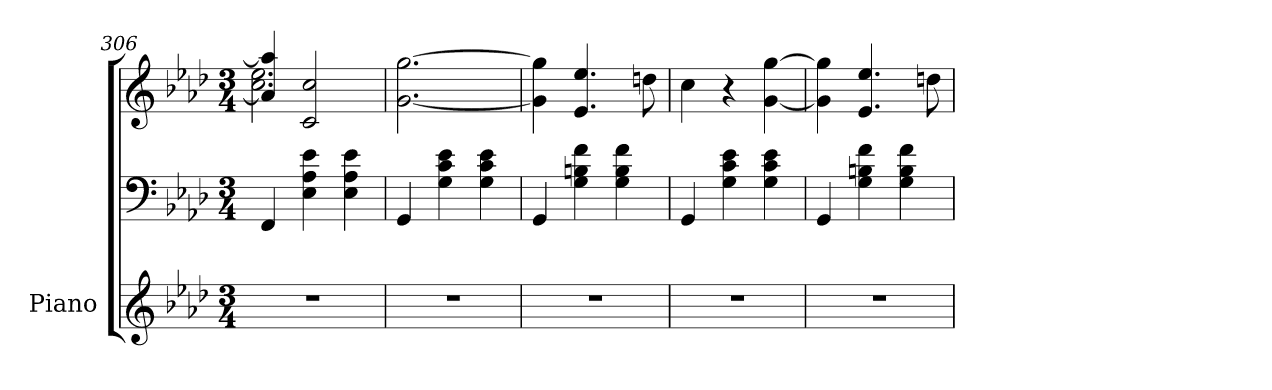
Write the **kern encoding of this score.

**kern	**kern	**kern
*part1	*part1	*part1
*staff3	*staff2	*staff1
*I"Piano	*	*
*I'Pno.	*	*
*clefG2	*clefF4	*clefG2
*k[b-e-a-d-]	*k[b-e-a-d-]	*k[b-e-a-d-]
*M3/4	*M3/4	*M3/4
=306	=306	=306
*	*	*^
2.r	4FF/	4a-/] 4aa-/]	2.cc\ 2.ee-\
.	4E-\ 4A-\ 4e-\	2c/ 2cc/	.
.	4E-\ 4A-\ 4e-\	.	.
*	*	*v	*v
=307	=307	=307
2.r	4GG/	[2.g\ [2.gg\
.	4G\ 4c\ 4e-\	.
.	4G\ 4c\ 4e-\	.
=308	=308	=308
2.r	4GG/	4g\] 4gg\]
.	4G\ 4Bn\ 4f\	4.e-/ 4.ee-/
.	4G\ 4B\ 4f\	.
.	.	8ddn\
=309	=309	=309
2.r	4GG/	4cc\
.	4G\ 4c\ 4e-\	4r
.	4G\ 4c\ 4e-\	[4g\ [4gg\
!!LO:PB:g=z
=310	=310	=310
2.r	4GG/	4g\] 4gg\]
.	4G\ 4Bn\ 4f\	4.e-/ 4.ee-/
.	4G\ 4B\ 4f\	.
.	.	8ddn\
=	=	=
*-	*-	*-
